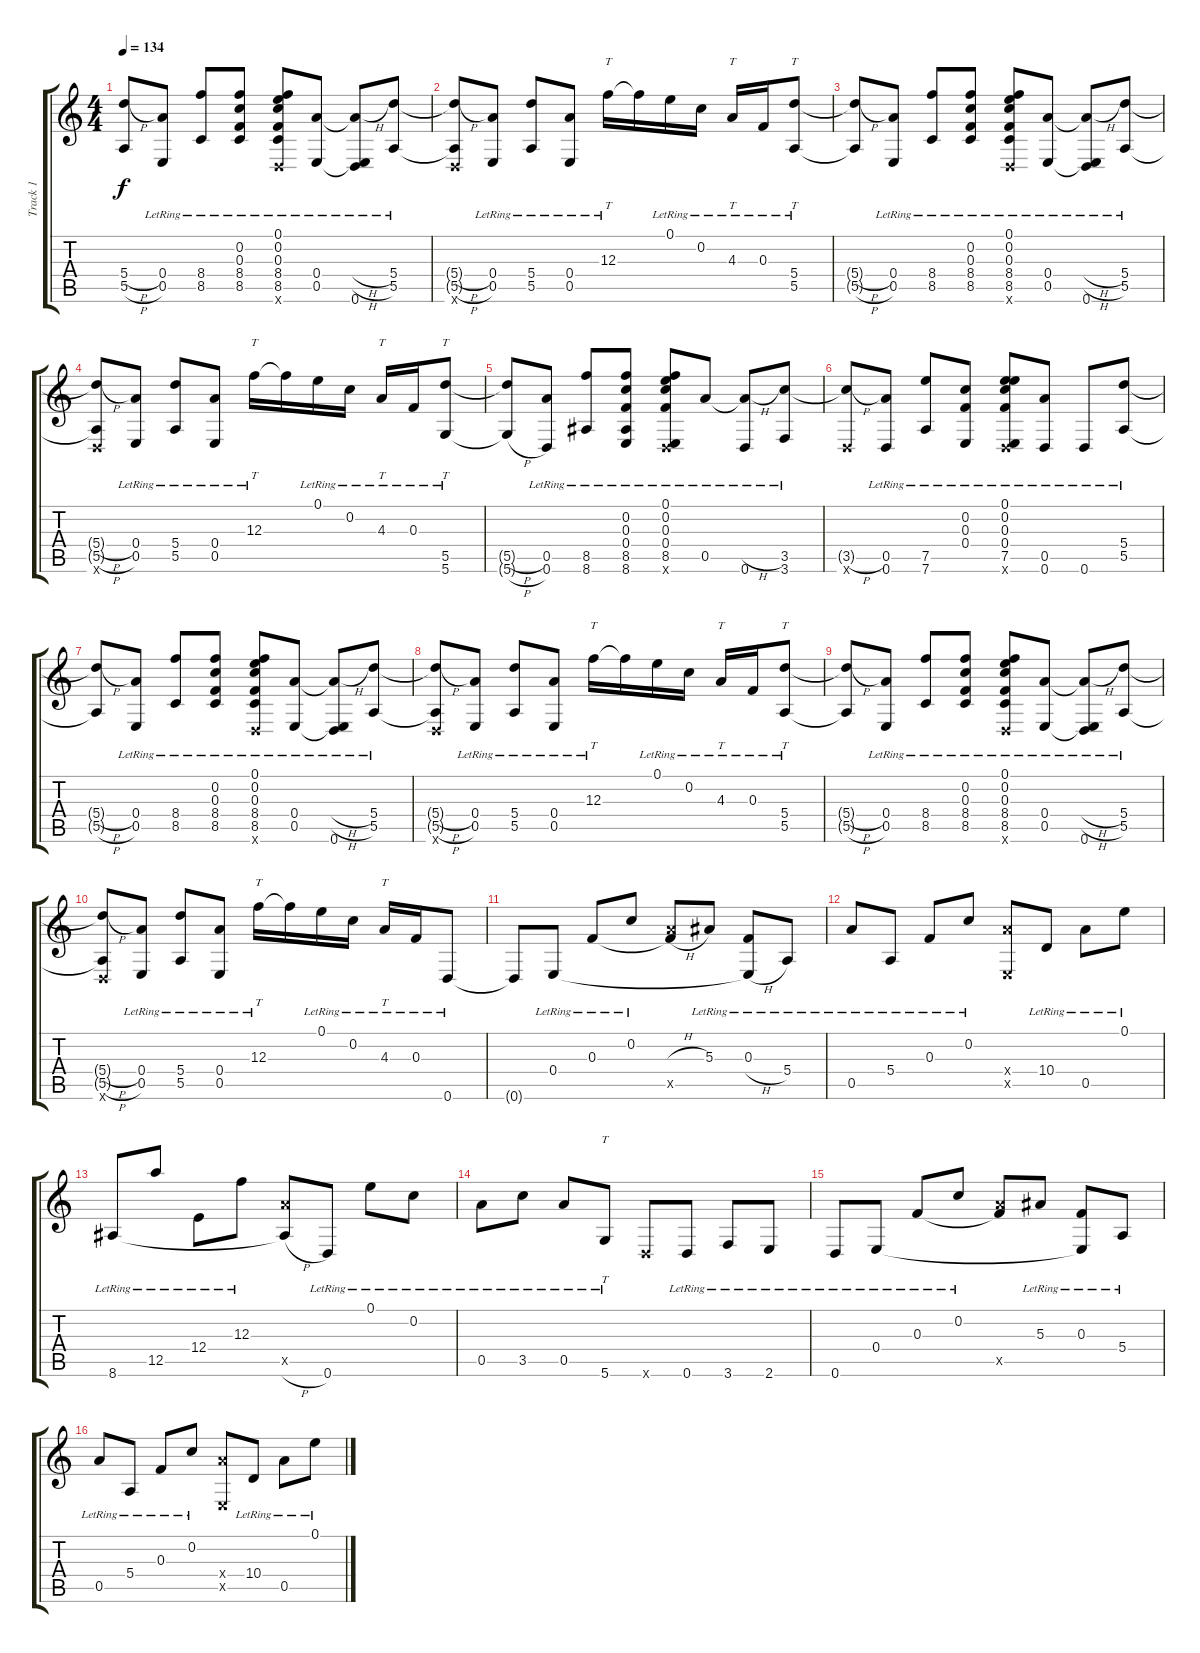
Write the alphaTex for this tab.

\track ("Track 1" "Track 1") {instrument acousticguitarsteel}
\staff {score tabs}
\tuning (E4 C4 F3 E2 A3 D2) {hide}
\ts (4 4)
\tempo 134
\clef g2
\ks c
(5.4{h t} 5.5{h t}).8{dy f} (0.4{lr} 0.5{lr}).8 (8.4{lr} 8.5{lr}).8 (0.2{lr} 0.3{lr} 8.4{lr} 8.5{lr}).8 (0.1{lr} 0.2{lr} 0.3{lr} 8.4{lr} 8.5{lr} 0.6{x}).8 (0.4{lr} 0.5{lr}).8 (0.4{h t} 0.5{h t} 0.6{lr}).8 (5.4{lr} 5.5{lr}).8 |
(5.4{h t} 5.5{h t} 0.6{x}).8 (0.4{lr} 0.5{lr}).8 (5.4{lr} 5.5{lr}).8 (0.4{lr} 0.5{lr}).8 12.3{lr}.16{tt} 12.3{t}.16 0.1{lr}.16 0.2{lr}.16 4.3{lr}.16{tt} 0.3{lr}.16 (5.4{lr} 5.5{lr}).8{tt} |
(5.4{h t} 5.5{h t}).8 (0.4{lr} 0.5{lr}).8 (8.4{lr} 8.5{lr}).8 (0.2{lr} 0.3{lr} 8.4{lr} 8.5{lr}).8 (0.1{lr} 0.2{lr} 0.3{lr} 8.4{lr} 8.5{lr} 0.6{x}).8 (0.4{lr} 0.5{lr}).8 (0.4{h t} 0.5{h t} 0.6{lr}).8 (5.4{lr} 5.5{lr}).8 |
(5.4{h t} 5.5{h t} 0.6{x}).8 (0.4{lr} 0.5{lr}).8 (5.4{lr} 5.5{lr}).8 (0.4{lr} 0.5{lr}).8 12.3{lr}.16{tt} 12.3{t}.16 0.1{lr}.16 0.2{lr}.16 4.3{lr}.16{tt} 0.3{lr}.16 (5.5{lr} 5.6{lr}).8{tt} |
(5.5{h t} 5.6{h t}).8 (0.5{lr} 0.6{lr}).8 (8.5{lr} 8.6{lr}).8 (0.2{lr} 0.3{lr} 0.4{lr} 8.5{lr} 8.6{lr}).8 (0.1{lr} 0.2{lr} 0.3{lr} 0.4{lr} 8.5{lr} 0.6{x}).8 0.5{lr}.8 (0.5{h t} 0.6{lr}).8 (3.5{lr} 3.6{lr}).8 |
(3.5{h t} 0.6{x}).8 (0.5{lr} 0.6{lr}).8 (7.5{lr} 7.6{lr}).8 (0.2{lr} 0.3{lr} 0.4{lr}).8 (0.1{lr} 0.2{lr} 0.3{lr} 0.4{lr} 7.5{lr} 0.6{x}).8 (0.5{lr} 0.6{lr}).8 0.6{lr}.8 (5.4{lr} 5.5{lr}).8 |
(5.4{h t} 5.5{h t}).8 (0.4{lr} 0.5{lr}).8 (8.4{lr} 8.5{lr}).8 (0.2{lr} 0.3{lr} 8.4{lr} 8.5{lr}).8 (0.1{lr} 0.2{lr} 0.3{lr} 8.4{lr} 8.5{lr} 0.6{x}).8 (0.4{lr} 0.5{lr}).8 (0.4{h t} 0.5{h t} 0.6{lr}).8 (5.4{lr} 5.5{lr}).8 |
(5.4{h t} 5.5{h t} 0.6{x}).8 (0.4{lr} 0.5{lr}).8 (5.4{lr} 5.5{lr}).8 (0.4{lr} 0.5{lr}).8 12.3{lr}.16{tt} 12.3{t}.16 0.1{lr}.16 0.2{lr}.16 4.3{lr}.16{tt} 0.3{lr}.16 (5.4{lr} 5.5{lr}).8{tt} |
(5.4{h t} 5.5{h t}).8 (0.4{lr} 0.5{lr}).8 (8.4{lr} 8.5{lr}).8 (0.2{lr} 0.3{lr} 8.4{lr} 8.5{lr}).8 (0.1{lr} 0.2{lr} 0.3{lr} 8.4{lr} 8.5{lr} 0.6{x}).8 (0.4{lr} 0.5{lr}).8 (0.4{h t} 0.5{h t} 0.6{lr}).8 (5.4{lr} 5.5{lr}).8 |
(5.4{h t} 5.5{h t} 0.6{x}).8 (0.4{lr} 0.5{lr}).8 (5.4{lr} 5.5{lr}).8 (0.4{lr} 0.5{lr}).8 12.3{lr}.16{tt} 12.3{t}.16 0.1{lr}.16 0.2{lr}.16 4.3{lr}.16{tt} 0.3{lr}.16 0.6{lr}.8 |
0.6{t}.8 0.4{lr}.8 0.3{lr}.8 0.2{lr}.8 (0.3{h t} 0.5{x}).8 5.3{lr}.8 (0.3{lr} 0.4{h t}).8 5.4{lr}.8 |
0.5{lr}.8 5.4{lr}.8 0.3{lr}.8 0.2{lr}.8 (0.4{x} 0.5{x}).8 10.4{lr}.8 0.5{lr}.8 0.1{lr}.8 |
8.6{lr}.8 12.5{lr}.8 12.4{lr}.8 12.3{lr}.8 (0.5{x} 8.6{h t}).8 0.6{lr}.8 0.1{lr}.8 0.2{lr}.8 |
0.5{lr}.8 3.5{lr}.8 0.5{lr}.8 5.6{lr}.8{tt} 0.6{x}.8 0.6{lr}.8 3.6{lr}.8 2.6{lr}.8 |
0.6{lr}.8 0.4{lr}.8 0.3{lr}.8 0.2{lr}.8 (0.3{t} 0.5{x}).8 5.3{lr}.8 (0.3{lr} 0.4{t}).8 5.4{lr}.8 |
0.5{lr}.8 5.4{lr}.8 0.3{lr}.8 0.2{lr}.8 (0.4{x} 0.5{x}).8 10.4{lr}.8 0.5{lr}.8 0.1{lr}.8
